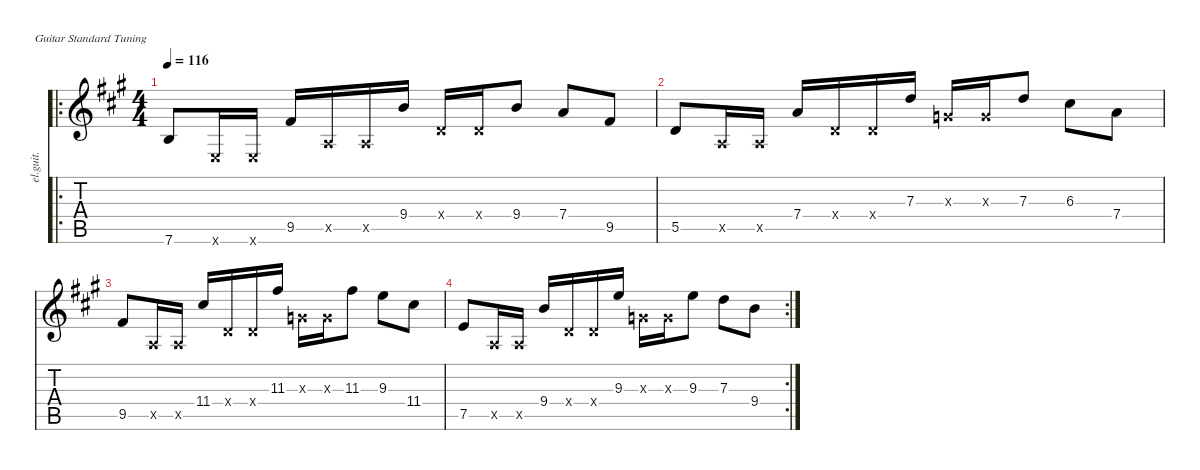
\defaultSystemsLayout 4
\hideDynamics
\bracketExtendMode nobrackets
\otherSystemsTrackNameOrientation horizontal
\track ("Clean Guitar" "el.guit.") {instrument electricguitarclean}
\staff {score tabs}
\tuning (E4 B3 G3 D3 A2 E2)
\ro
\ts (4 4)
\tempo 116
\clef g2
\ks a
7.6{acc forcenatural}.8{dy mf instrument electricguitarclean beam Up} 0.6{x acc forcenatural}.16{beam Up} 0.6{x acc forcenatural}.16{beam Up} 9.5{acc #}.16{beam Up} 0.5{x acc forcenatural}.16{beam Up} 0.5{x acc forcenatural}.16{beam Up} 9.4{acc forcenatural}.16{beam Up} 0.4{x acc forcenatural}.16{beam Up} 0.4{x acc forcenatural}.16{beam Up} 9.4{acc forcenatural}.8{beam Up} 7.4{acc forcenatural}.8{beam Up} 9.5{acc #}.8{beam Up} |
5.5{acc forcenatural}.8{beam Up} 0.5{x acc forcenatural}.16{beam Up} 0.5{x acc forcenatural}.16{beam Up} 7.4{acc forcenatural}.16{beam Up} 0.4{x acc forcenatural}.16{beam Up} 0.4{x acc forcenatural}.16{beam Up} 7.3{acc forcenatural}.16{beam Up} 0.3{x acc forcenatural}.16{beam Up} 0.3{x acc forcenatural}.16{beam Up} 7.3{acc forcenatural}.8{beam Up} 6.3{acc #}.8{beam Down} 7.4{acc forcenatural}.8{beam Down} |
9.5{acc #}.8{beam Up} 0.5{x acc forcenatural}.16{beam Up} 0.5{x acc forcenatural}.16{beam Up} 11.4{acc #}.16{beam Up} 0.4{x acc forcenatural}.16{beam Up} 0.4{x acc forcenatural}.16{beam Up} 11.3{acc #}.16{beam Up} 0.3{x acc forcenatural}.16{beam Down} 0.3{x acc forcenatural}.16{beam Down} 11.3{acc #}.8{beam Down} 9.3{acc forcenatural}.8{beam Down} 11.4{acc #}.8{beam Down} |
\rc 2
7.5{acc forcenatural}.8{beam Up} 0.5{x acc forcenatural}.16{beam Up} 0.5{x acc forcenatural}.16{beam Up} 9.4{acc forcenatural}.16{beam Up} 0.4{x acc forcenatural}.16{beam Up} 0.4{x acc forcenatural}.16{beam Up} 9.3{acc forcenatural}.16{beam Up} 0.3{x acc forcenatural}.16{beam Down} 0.3{x acc forcenatural}.16{beam Down} 9.3{acc forcenatural}.8{beam Down} 7.3{acc forcenatural}.8{beam Down} 9.4{acc forcenatural}.8{beam Down}
